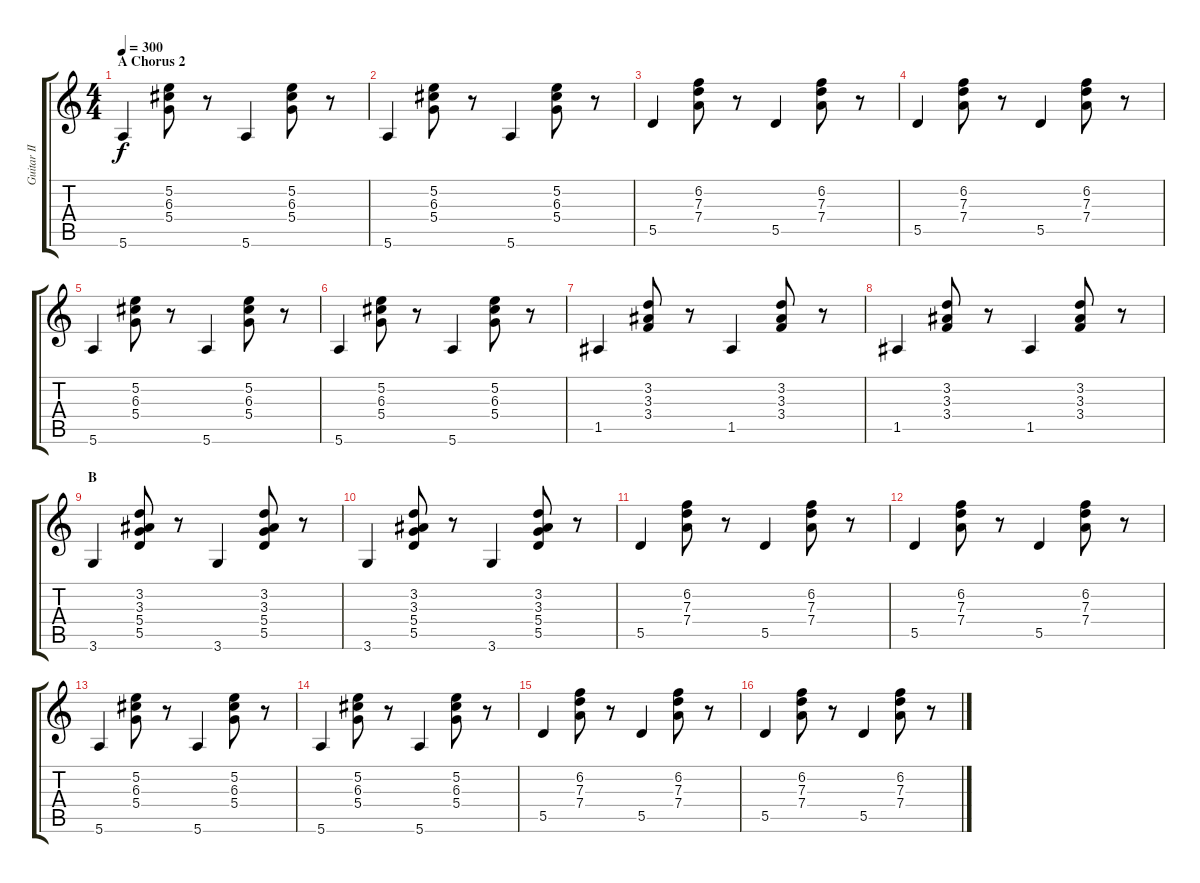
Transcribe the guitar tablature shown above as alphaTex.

\track ("Guitar II" "Guitar II") {instrument acousticguitarsteel}
\staff {score tabs}
\tuning (E4 B3 G3 D3 A2 E2) {hide}
\ts (4 4)
\section ("" "A Chorus 2")
\tempo 300
\clef g2
\ks c
5.6.4{dy f} (5.2 6.3 5.4).8 r.8 5.6.4 (5.2 6.3 5.4).8 r.8 |
5.6.4 (5.2 6.3 5.4).8 r.8 5.6.4 (5.2 6.3 5.4).8 r.8 |
5.5.4 (6.2 7.3 7.4).8 r.8 5.5.4 (6.2 7.3 7.4).8 r.8 |
5.5.4 (6.2 7.3 7.4).8 r.8 5.5.4 (6.2 7.3 7.4).8 r.8 |
5.6.4 (5.2 6.3 5.4).8 r.8 5.6.4 (5.2 6.3 5.4).8 r.8 |
5.6.4 (5.2 6.3 5.4).8 r.8 5.6.4 (5.2 6.3 5.4).8 r.8 |
1.5.4 (3.2 3.3 3.4).8 r.8 1.5.4 (3.2 3.3 3.4).8 r.8 |
1.5.4 (3.2 3.3 3.4).8 r.8 1.5.4 (3.2 3.3 3.4).8 r.8 |
\section ("" "B")
3.6.4 (3.2 3.3 5.4 5.5).8 r.8 3.6.4 (3.2 3.3 5.4 5.5).8 r.8 |
3.6.4 (3.2 3.3 5.4 5.5).8 r.8 3.6.4 (3.2 3.3 5.4 5.5).8 r.8 |
5.5.4 (6.2 7.3 7.4).8 r.8 5.5.4 (6.2 7.3 7.4).8 r.8 |
5.5.4 (6.2 7.3 7.4).8 r.8 5.5.4 (6.2 7.3 7.4).8 r.8 |
5.6.4 (5.2 6.3 5.4).8 r.8 5.6.4 (5.2 6.3 5.4).8 r.8 |
5.6.4 (5.2 6.3 5.4).8 r.8 5.6.4 (5.2 6.3 5.4).8 r.8 |
5.5.4 (6.2 7.3 7.4).8 r.8 5.5.4 (6.2 7.3 7.4).8 r.8 |
5.5.4 (6.2 7.3 7.4).8 r.8 5.5.4 (6.2 7.3 7.4).8 r.8
